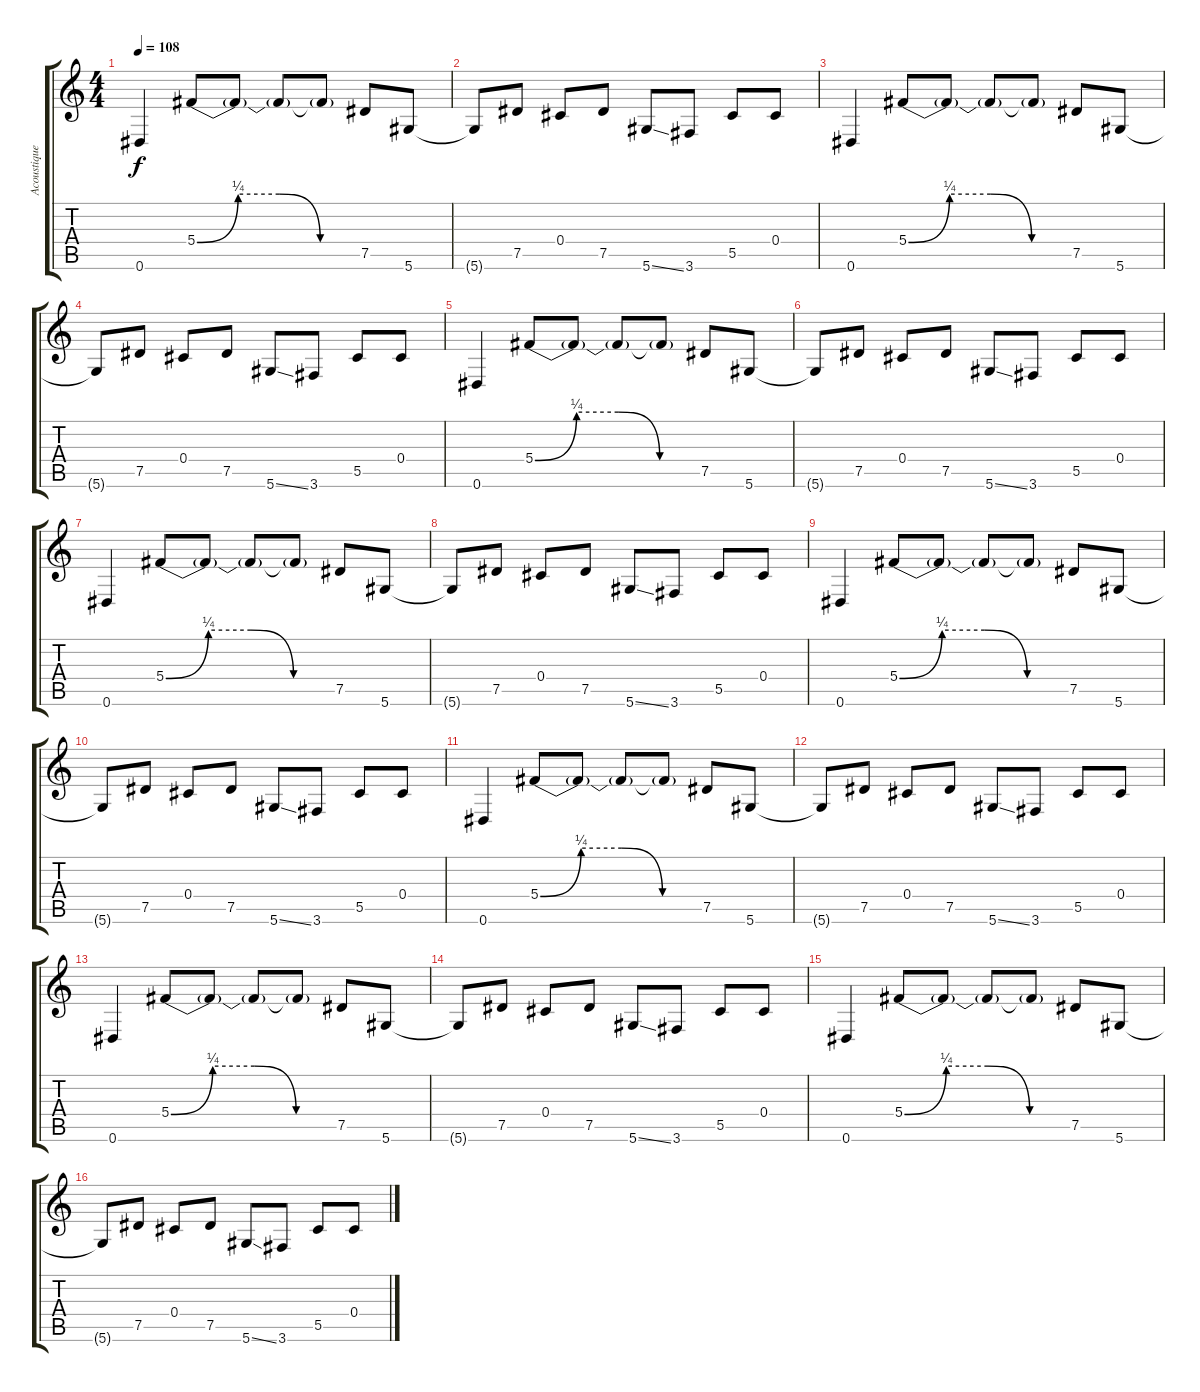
\track ("Acoustique Guitar" "Acoustique") {instrument acousticguitarnylon}
\staff {score tabs}
\tuning (Eb4 Bb3 Gb3 Db3 Ab2 Eb2) {hide}
\ts (4 4)
\tempo 108
\clef g2
\ks c
0.6.4{dy f instrument acousticguitarnylon} 5.4{be (custom 0 0 15 1 30 1 45 0 60 0)}.8 5.4{t}.8 5.4{t}.8 5.4{t}.8 7.5.8 5.6.8 |
5.6{t}.8 7.5.8 0.4.8 7.5.8 5.6{ss}.8 3.6.8 5.5.8 0.4.8 |
0.6.4 5.4{be (custom 0 0 15 1 30 1 45 0 60 0)}.8 5.4{t}.8 5.4{t}.8 5.4{t}.8 7.5.8 5.6.8 |
5.6{t}.8 7.5.8 0.4.8 7.5.8 5.6{ss}.8 3.6.8 5.5.8 0.4.8 |
0.6.4 5.4{be (custom 0 0 15 1 30 1 45 0 60 0)}.8 5.4{t}.8 5.4{t}.8 5.4{t}.8 7.5.8 5.6.8 |
5.6{t}.8 7.5.8 0.4.8 7.5.8 5.6{ss}.8 3.6.8 5.5.8 0.4.8 |
0.6.4 5.4{be (custom 0 0 15 1 30 1 45 0 60 0)}.8 5.4{t}.8 5.4{t}.8 5.4{t}.8 7.5.8 5.6.8 |
5.6{t}.8 7.5.8 0.4.8 7.5.8 5.6{ss}.8 3.6.8 5.5.8 0.4.8 |
0.6.4 5.4{be (custom 0 0 15 1 30 1 45 0 60 0)}.8 5.4{t}.8 5.4{t}.8 5.4{t}.8 7.5.8 5.6.8 |
5.6{t}.8 7.5.8 0.4.8 7.5.8 5.6{ss}.8 3.6.8 5.5.8 0.4.8 |
0.6.4 5.4{be (custom 0 0 15 1 30 1 45 0 60 0)}.8 5.4{t}.8 5.4{t}.8 5.4{t}.8 7.5.8 5.6.8 |
5.6{t}.8 7.5.8 0.4.8 7.5.8 5.6{ss}.8 3.6.8 5.5.8 0.4.8 |
0.6.4 5.4{be (custom 0 0 15 1 30 1 45 0 60 0)}.8 5.4{t}.8 5.4{t}.8 5.4{t}.8 7.5.8 5.6.8 |
5.6{t}.8 7.5.8 0.4.8 7.5.8 5.6{ss}.8 3.6.8 5.5.8 0.4.8 |
0.6.4 5.4{be (custom 0 0 15 1 30 1 45 0 60 0)}.8 5.4{t}.8 5.4{t}.8 5.4{t}.8 7.5.8 5.6.8 |
5.6{t}.8 7.5.8 0.4.8 7.5.8 5.6{ss}.8 3.6.8 5.5.8 0.4.8
